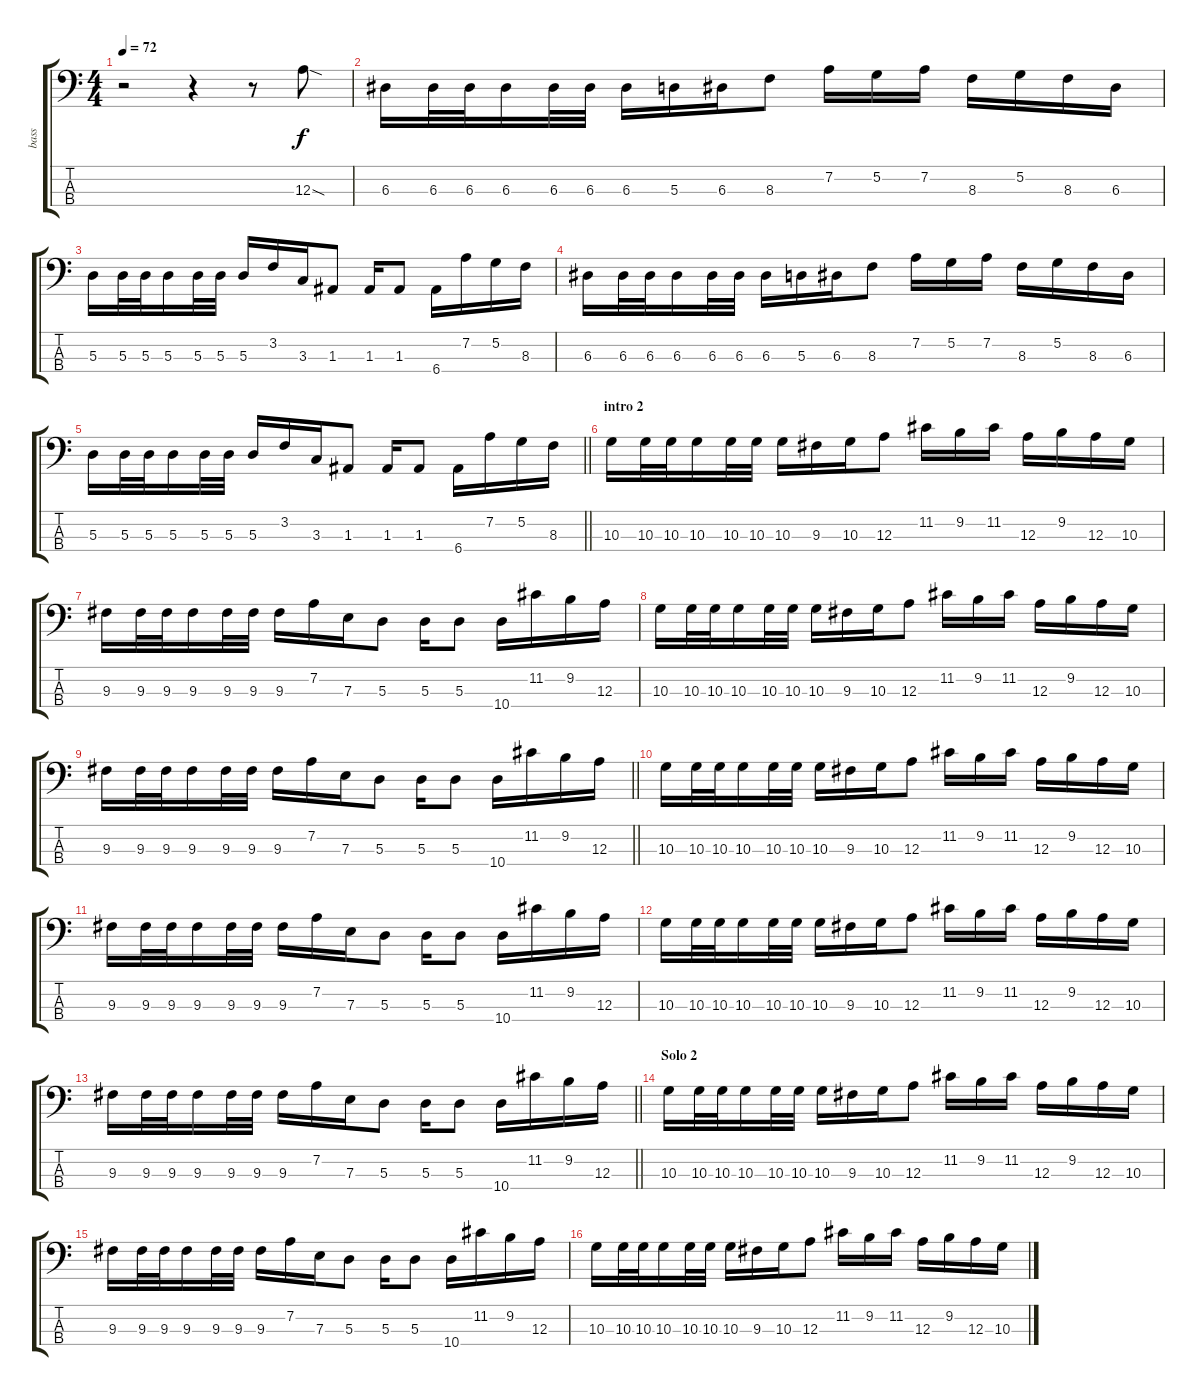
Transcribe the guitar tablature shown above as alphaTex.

\track ("bass" "bass") {instrument electricbassfinger}
\staff {score tabs}
\tuning (G2 D2 A1 E1) {hide}
\ts (4 4)
\tempo 72
\clef f4
\ks c
r.2{dy f} r.4 r.8 12.3{sod}.8 |
6.3.16 6.3.32 6.3.32 6.3.16 6.3.32 6.3.32 6.3.16 5.3.16 6.3.16 8.3.8 7.2.16 5.2.16 7.2.16 8.3.16 5.2.16 8.3.16 6.3.16 |
5.3.16 5.3.32 5.3.32 5.3.16 5.3.32 5.3.32 5.3.16 3.2.16 3.3.16 1.3.8 1.3.16 1.3.8 6.4.16 7.2.16 5.2.16 8.3.16 |
6.3.16 6.3.32 6.3.32 6.3.16 6.3.32 6.3.32 6.3.16 5.3.16 6.3.16 8.3.8 7.2.16 5.2.16 7.2.16 8.3.16 5.2.16 8.3.16 6.3.16 |
\barLineRight lightlight
5.3.16 5.3.32 5.3.32 5.3.16 5.3.32 5.3.32 5.3.16 3.2.16 3.3.16 1.3.8 1.3.16 1.3.8 6.4.16 7.2.16 5.2.16 8.3.16 |
\section ("" "intro 2")
10.3.16 10.3.32 10.3.32 10.3.16 10.3.32 10.3.32 10.3.16 9.3.16 10.3.16 12.3.8 11.2.16 9.2.16 11.2.16 12.3.16 9.2.16 12.3.16 10.3.16 |
9.3.16 9.3.32 9.3.32 9.3.16 9.3.32 9.3.32 9.3.16 7.2.16 7.3.16 5.3.8 5.3.16 5.3.8 10.4.16 11.2.16 9.2.16 12.3.16 |
10.3.16 10.3.32 10.3.32 10.3.16 10.3.32 10.3.32 10.3.16 9.3.16 10.3.16 12.3.8 11.2.16 9.2.16 11.2.16 12.3.16 9.2.16 12.3.16 10.3.16 |
\barLineRight lightlight
9.3.16 9.3.32 9.3.32 9.3.16 9.3.32 9.3.32 9.3.16 7.2.16 7.3.16 5.3.8 5.3.16 5.3.8 10.4.16 11.2.16 9.2.16 12.3.16 |
\section ("" "")
10.3.16 10.3.32 10.3.32 10.3.16 10.3.32 10.3.32 10.3.16 9.3.16 10.3.16 12.3.8 11.2.16 9.2.16 11.2.16 12.3.16 9.2.16 12.3.16 10.3.16 |
9.3.16 9.3.32 9.3.32 9.3.16 9.3.32 9.3.32 9.3.16 7.2.16 7.3.16 5.3.8 5.3.16 5.3.8 10.4.16 11.2.16 9.2.16 12.3.16 |
10.3.16 10.3.32 10.3.32 10.3.16 10.3.32 10.3.32 10.3.16 9.3.16 10.3.16 12.3.8 11.2.16 9.2.16 11.2.16 12.3.16 9.2.16 12.3.16 10.3.16 |
\barLineRight lightlight
9.3.16 9.3.32 9.3.32 9.3.16 9.3.32 9.3.32 9.3.16 7.2.16 7.3.16 5.3.8 5.3.16 5.3.8 10.4.16 11.2.16 9.2.16 12.3.16 |
\section ("" "Solo 2")
10.3.16 10.3.32 10.3.32 10.3.16 10.3.32 10.3.32 10.3.16 9.3.16 10.3.16 12.3.8 11.2.16 9.2.16 11.2.16 12.3.16 9.2.16 12.3.16 10.3.16 |
9.3.16 9.3.32 9.3.32 9.3.16 9.3.32 9.3.32 9.3.16 7.2.16 7.3.16 5.3.8 5.3.16 5.3.8 10.4.16 11.2.16 9.2.16 12.3.16 |
10.3.16 10.3.32 10.3.32 10.3.16 10.3.32 10.3.32 10.3.16 9.3.16 10.3.16 12.3.8 11.2.16 9.2.16 11.2.16 12.3.16 9.2.16 12.3.16 10.3.16
